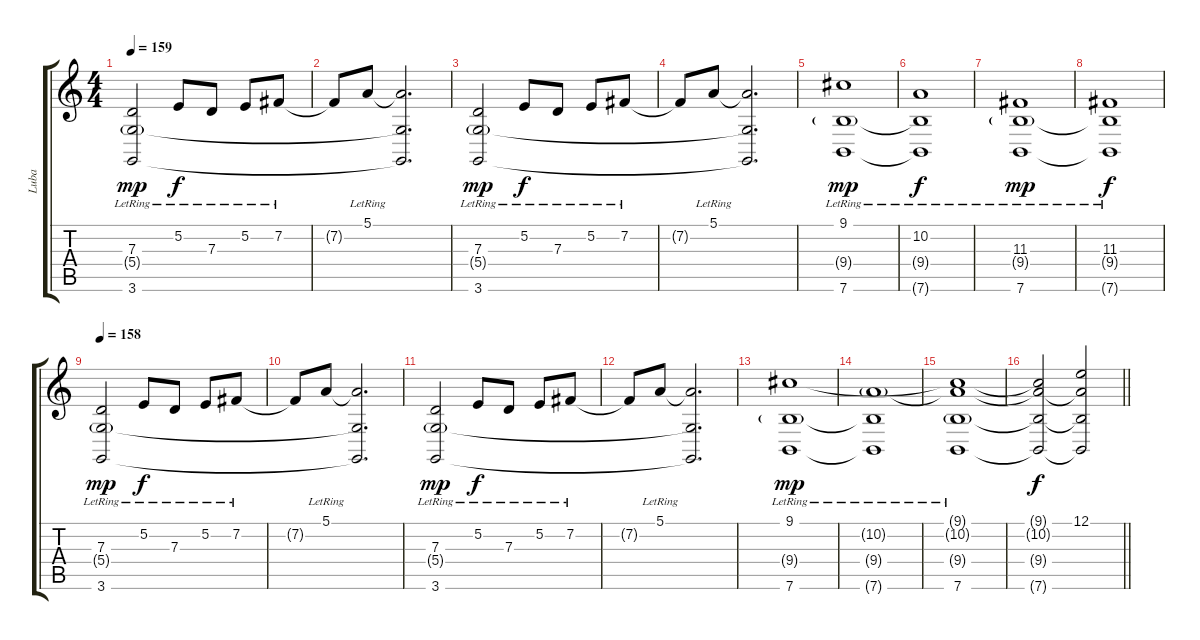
\track ("Luba" "Luba") {instrument synthstrings1}
\staff {score tabs}
\tuning (E4 B3 G3 D3 A2 E2) {hide}
\ts (4 4)
\tempo 159
\clef g2
\ks c
(7.3{lr} 5.4{g lr} 3.6{lr}).2{dy mp} 5.2{lr}.8{dy f} 7.3{lr}.8 5.2{lr}.8 7.2{lr}.8 |
7.2{t}.8 5.1{lr}.8 (5.1{t} 5.4{t} 3.6{t}).2{d} |
(7.3{lr} 5.4{g lr} 3.6{lr}).2{dy mp} 5.2{lr}.8{dy f} 7.3{lr}.8 5.2{lr}.8 7.2{lr}.8 |
7.2{t}.8 5.1{lr}.8 (5.1{t} 5.4{t} 3.6{t}).2{d} |
(9.1{lr} 9.4{g lr} 7.6{lr}).1{dy mp} |
(10.2{lr} 9.4{t} 7.6{t}).1{dy f} |
(11.3{lr} 9.4{g lr} 7.6{lr}).1{dy mp} |
(11.3{lr} 9.4{t} 7.6{t}).1{dy f} |
\tempo 158
(7.3{lr} 5.4{g lr} 3.6{lr}).2{dy mp} 5.2{lr}.8{dy f} 7.3{lr}.8 5.2{lr}.8 7.2{lr}.8 |
7.2{t}.8 5.1{lr}.8 (5.1{t} 5.4{t} 3.6{t}).2{d} |
(7.3{lr} 5.4{g lr} 3.6{lr}).2{dy mp} 5.2{lr}.8{dy f} 7.3{lr}.8 5.2{lr}.8 7.2{lr}.8 |
7.2{t}.8 5.1{lr}.8 (5.1{t} 5.4{t} 3.6{t}).2{d} |
(9.1{lr} 9.4{g lr} 7.6{lr}).1{dy mp} |
(10.2{g lr} 9.4{t} 7.6{t}).1 |
(9.1{t} 10.2{t} 9.4{g lr} 7.6{lr}).1 |
\barLineRight lightlight
(9.1{t} 10.2{t} 9.4{t} 7.6{t}).2{dy f} (12.1 10.2{t} 9.4{t} 7.6{t}).2
